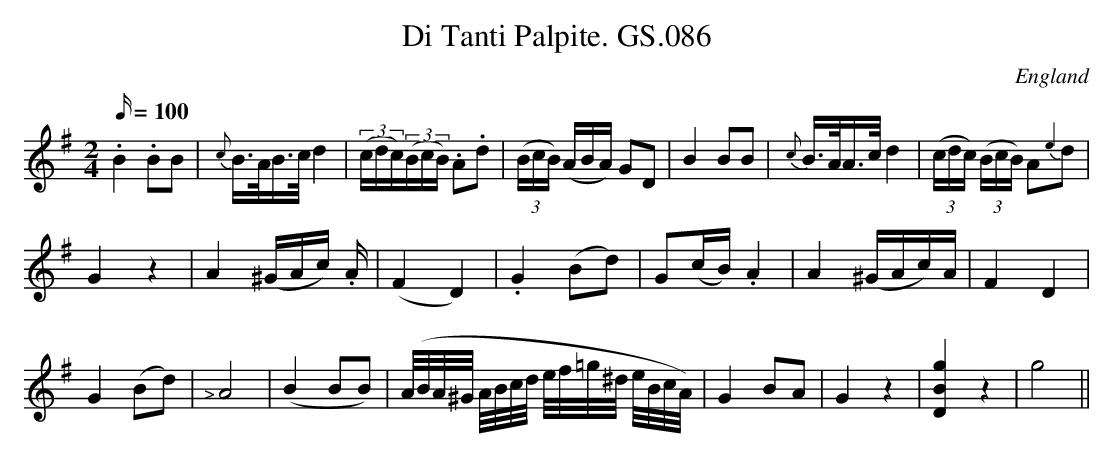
X:1
T:Di Tanti Palpite. GS.086
M:2/4
L:1/16
Q:100
O:England
K:G major
.B4 .B2B2 | {c} B>AB>c d4 | (3(cdc)(3(BcB) .A2.d2 | (3(BcB) (3
(ABA) G2D2 |
 B4 B2B2 | {c} B>AA>c d4 | (3(cdc) (3(BcB) A2{e2}d2 |! G4 z4 | A4(^GAc).
A |
(F4D4) | .G4 (B2d2) | G2(cB) .A4 | A4 (^GAc)A | F4D4 |! G4 (B2d2) | "<>"
A8 | (B4B2B2)
| (A/2B/2A/2^G/2 A/2B/2c/2d/2 e/2f/2=g/2^d/2 e/2B/2c/2A/2) | G4 B2A2 |
G4 z4 | [D4B4g4]z4 | g8 ||
